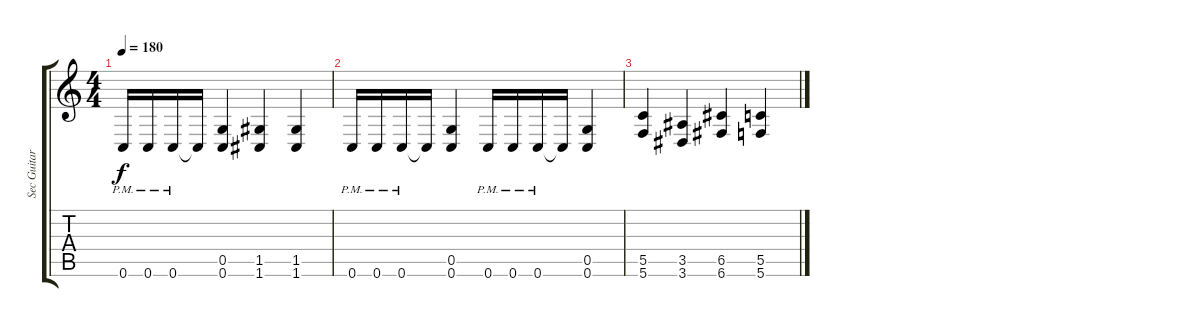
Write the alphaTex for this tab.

\track ("Sec Guitar" "Sec Guitar") {instrument distortionguitar}
\staff {score tabs}
\tuning (D4 A3 F3 C3 G2 C2) {hide}
\ts (4 4)
\tempo 180
\clef g2
\ks c
0.6{pm}.16{dy f} 0.6{pm}.16 0.6{pm}.16 0.6{t}.16 (0.5 0.6).4 (1.5 1.6).4 (1.5 1.6).4 |
0.6{pm}.16 0.6{pm}.16 0.6{pm}.16 0.6{t}.16 (0.5 0.6).4 0.6{pm}.16 0.6{pm}.16 0.6{pm}.16 0.6{t}.16 (0.5 0.6).4 |
(5.5 5.6).4 (3.5 3.6).4 (6.5 6.6).4 (5.5 5.6).4
